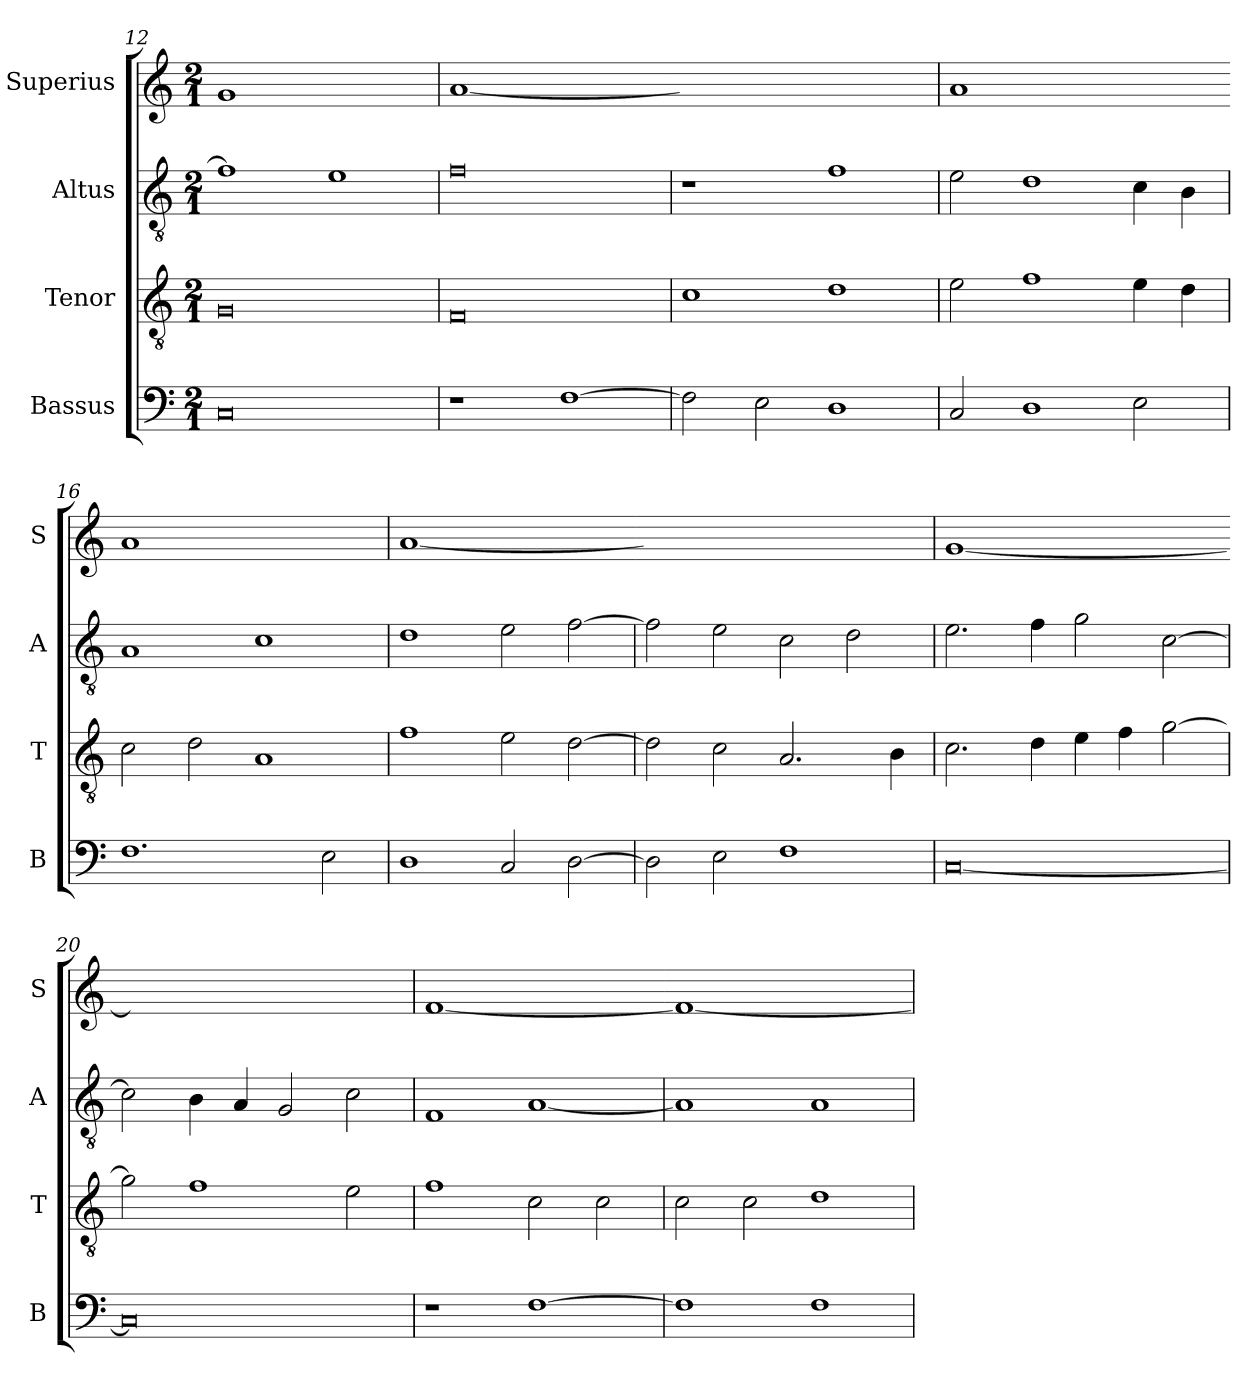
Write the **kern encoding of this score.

**kern	**kern	**kern	**kern
*part4	*part3	*part2	*part1
*staff4	*staff3	*staff2	*staff1
*I"Bassus	*I"Tenor	*I"Altus	*I"Superius
*I'B	*I'T	*I'A	*I'S
*clefF4	*clefGv2	*clefGv2	*clefG2
*k[]	*k[]	*k[]	*k[]
*M2/1	*M2/1	*M2/1	*M2/1
=12	=12	=12	=12
!	!	!	!LO:N:vis=1
0C	0G	1f]	0g
.	.	1e	.
=13	=13	=13	=13
!	!	!	!LO:N:vis=1
1r	0F	0f	[0a
[1F	.	.	.
=14	=14	=14	=14-
!	!	!	!LO:N:vis=1
2F\]	1c	1r	0ayy]
2E\	.	.	.
1D	1d	1f	.
=15	=15	=15	=15
!	!	!	!LO:N:vis=1
2C/	2e\	2e\	0a
1D	1f	1d	.
2E\	4e\	4c\	.
.	4d\	4B\	.
=16	=16	=16	=16-
!	!	!	!LO:N:vis=1
1.F	2c\	1A	0a
.	2d\	.	.
.	1A	1c	.
2E\	.	.	.
=17	=17	=17	=17
!	!	!	!LO:N:vis=1
1D	1f	1d	[0a
2C/	2e\	2e\	.
[2D\	[2d\	[2f\	.
=18	=18	=18	=18-
!	!	!	!LO:N:vis=1
2D\]	2d\]	2f\]	0ayy]
2E\	2c\	2e\	.
1F	2.A/	2c\	.
.	.	2d\	.
.	4B\	.	.
=19	=19	=19	=19
!	!	!	!LO:N:vis=1
[0C	2.c\	2.e\	[0g
.	4d\	4f\	.
.	4e\	2g\	.
.	4f\	.	.
.	[2g\	[2c\	.
=20	=20	=20	=20-
!	!	!	!LO:N:vis=1
0C]	2g\]	2c\]	0gyy]
.	1f	4B\	.
.	.	4A/	.
.	.	2G/	.
.	2e\	2c\	.
=21	=21	=21	=21
!	!	!	!LO:N:vis=1
1r	1f	1F	[0f
[1F	2c\	[1A	.
.	2c\	.	.
=22	=22	=22	=22-
!	!	!	!LO:N:vis=1
1F]	2c\	1A]	0f_
.	2c\	.	.
1F	1d	1A	.
=	=	=	=
*-	*-	*-	*-
